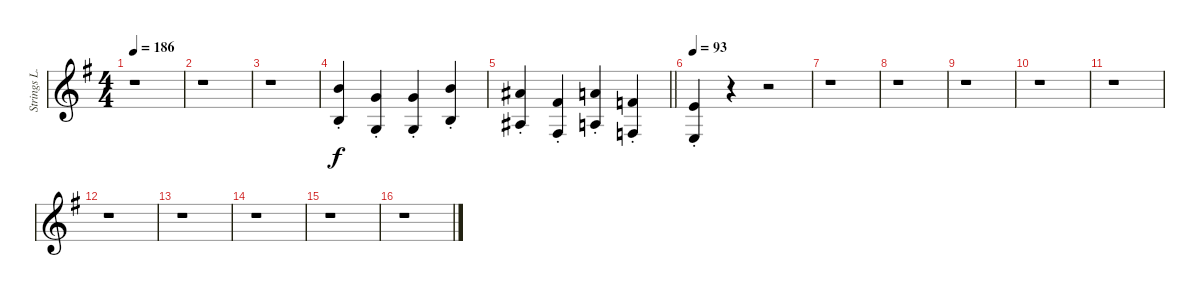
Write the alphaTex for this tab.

\track ("Strings L.H. - Arjen Lucassen" "Strings L.") {instrument stringensemble1}
\staff {score}
\tuning (E5 B4 G4 D4 A3 E3) {hide}
\ts (4 4)
\tempo 186
\clef g2
\ks eminor
r.1{dy f} |
r.1 |
r.1 |
(0.2{st} 2.5{st}).4 (0.3{st} 3.6{st}).4 (0.3{st} 3.6{st}).4 (0.2{st} 2.5{st}).4 |
\barLineRight lightlight
(3.3{st} 1.5{st}).4 (4.4{st} 2.6{st}).4 (2.3{st} 0.5{st}).4 (3.4{st} 1.6{st}).4 |
\tempo 93
(2.4{st} 0.6{st}).4 r.4 r.2 |
r.1 |
r.1 |
r.1 |
r.1 |
r.1 |
r.1 |
r.1 |
r.1 |
r.1 |
r.1
